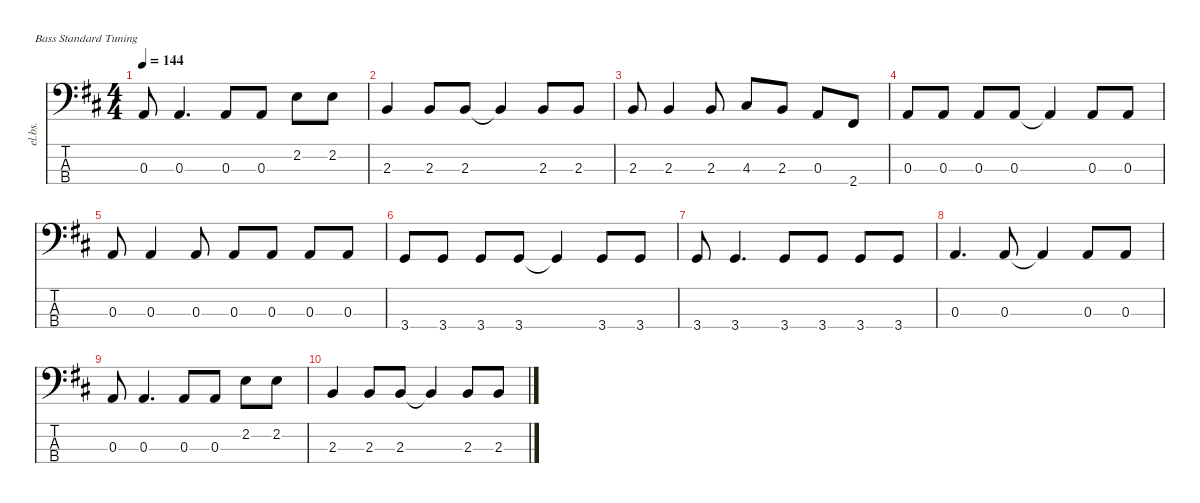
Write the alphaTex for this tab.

\defaultSystemsLayout 4
\hideDynamics
\bracketExtendMode nobrackets
\otherSystemsTrackNameOrientation horizontal
\track ("Cliff - Bass" "el.bs.") {instrument electricbassfinger}
\staff {score tabs}
\tuning (G2 D2 A1 E1)
\ts (4 4)
\tempo 144
\clef f4
\ks bminor
0.3{acc forcenatural}.8{dy f beam Up} 0.3{acc forcenatural}.4{d beam Up} 0.3{acc forcenatural}.8{beam Up} 0.3{acc forcenatural}.8{beam Up} 2.2{acc forcenatural}.8{beam Down} 2.2{acc forcenatural}.8{beam Down} |
2.3{acc forcenatural}.4{beam Up} 2.3{acc forcenatural}.8{beam Up} 2.3{acc forcenatural}.8{beam Up} 2.3{t acc forcenatural}.4{beam Up} 2.3{acc forcenatural}.8{beam Up} 2.3{acc forcenatural}.8{beam Up} |
2.3{acc forcenatural}.8{beam Up} 2.3{acc forcenatural}.4{beam Up} 2.3{acc forcenatural}.8{beam Up} 4.3{acc #}.8{beam Up} 2.3{acc forcenatural}.8{beam Up} 0.3{acc forcenatural}.8{beam Up} 2.4{acc #}.8{beam Up} |
0.3{acc forcenatural}.8{beam Up} 0.3{acc forcenatural}.8{beam Up} 0.3{acc forcenatural}.8{beam Up} 0.3{acc forcenatural}.8{beam Up} 0.3{t acc forcenatural}.4{beam Up} 0.3{acc forcenatural}.8{beam Up} 0.3{acc forcenatural}.8{beam Up} |
0.3{acc forcenatural}.8{beam Up} 0.3{acc forcenatural}.4{beam Up} 0.3{acc forcenatural}.8{beam Up} 0.3{acc forcenatural}.8{beam Up} 0.3{acc forcenatural}.8{beam Up} 0.3{acc forcenatural}.8{beam Up} 0.3{acc forcenatural}.8{beam Up} |
3.4{acc forcenatural}.8{beam Up} 3.4{acc forcenatural}.8{beam Up} 3.4{acc forcenatural}.8{beam Up} 3.4{acc forcenatural}.8{beam Up} 3.4{t acc forcenatural}.4{beam Up} 3.4{acc forcenatural}.8{beam Up} 3.4{acc forcenatural}.8{beam Up} |
3.4{acc forcenatural}.8{beam Up} 3.4{acc forcenatural}.4{d beam Up} 3.4{acc forcenatural}.8{beam Up} 3.4{acc forcenatural}.8{beam Up} 3.4{acc forcenatural}.8{beam Up} 3.4{acc forcenatural}.8{beam Up} |
0.3{acc forcenatural}.4{d beam Up} 0.3{acc forcenatural}.8{beam Up} 0.3{t acc forcenatural}.4{beam Up} 0.3{acc forcenatural}.8{beam Up} 0.3{acc forcenatural}.8{beam Up} |
0.3{acc forcenatural}.8{beam Up} 0.3{acc forcenatural}.4{d beam Up} 0.3{acc forcenatural}.8{beam Up} 0.3{acc forcenatural}.8{beam Up} 2.2{acc forcenatural}.8{beam Down} 2.2{acc forcenatural}.8{beam Down} |
2.3{acc forcenatural}.4{beam Up} 2.3{acc forcenatural}.8{beam Up} 2.3{acc forcenatural}.8{beam Up} 2.3{t acc forcenatural}.4{beam Up} 2.3{acc forcenatural}.8{beam Up} 2.3{acc forcenatural}.8{beam Up}
